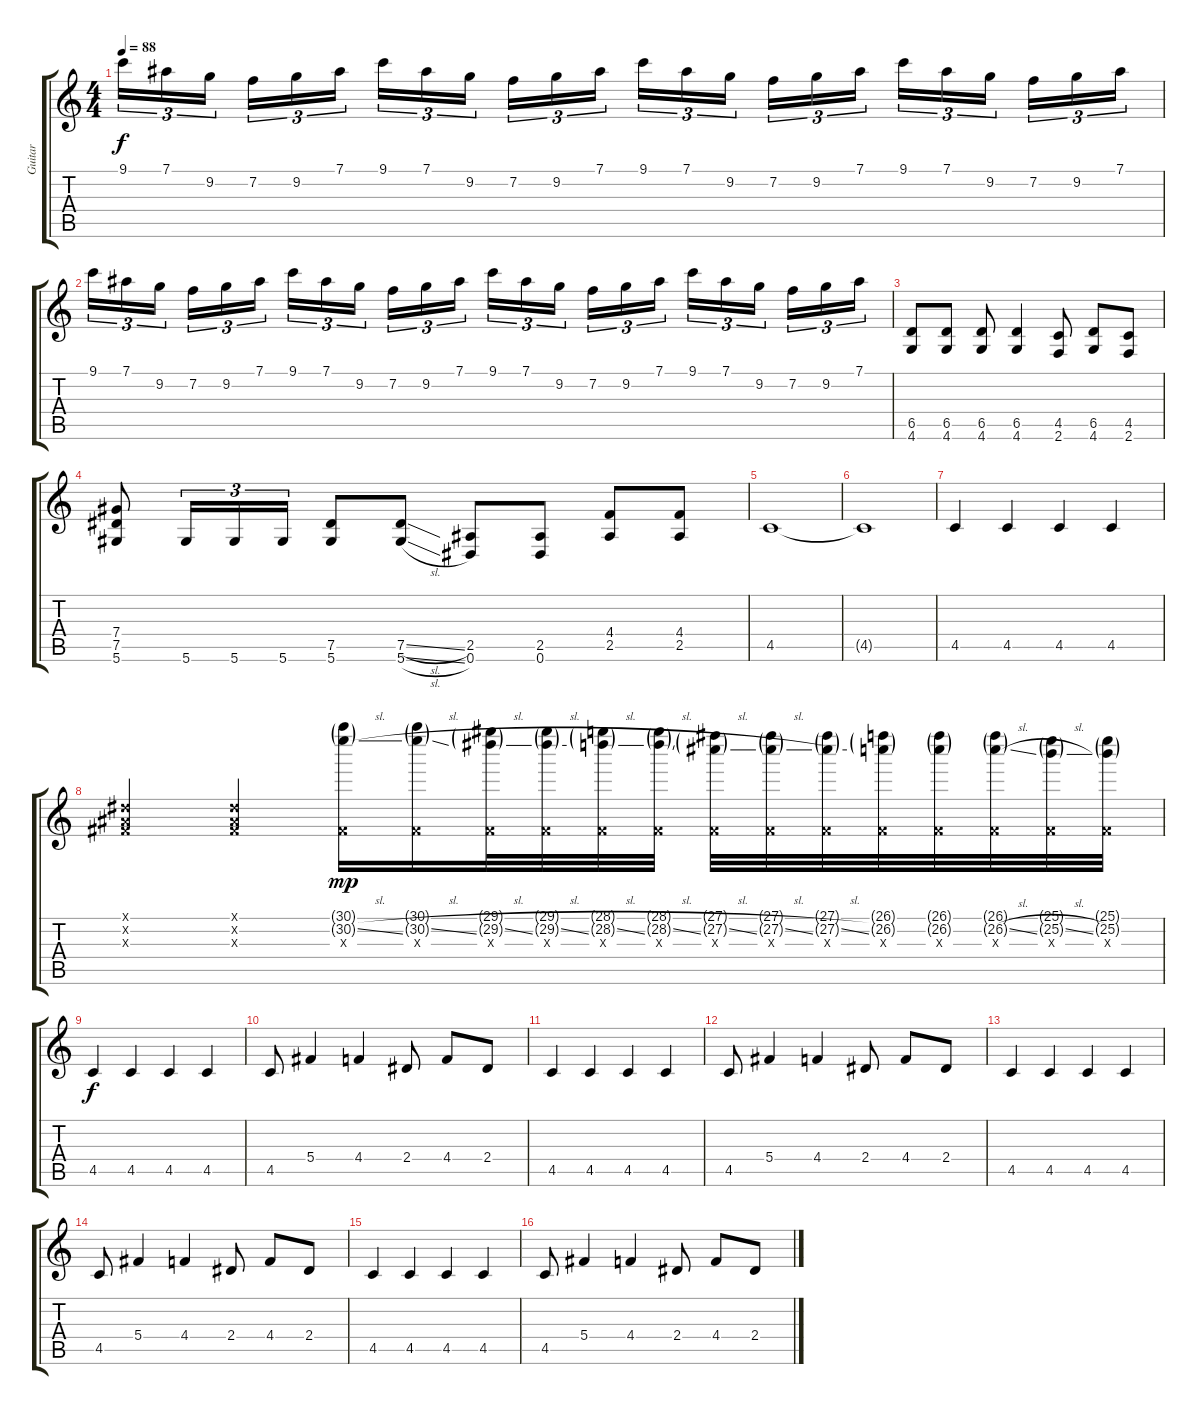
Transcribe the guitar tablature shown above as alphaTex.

\track ("Guitar" "Guitar") {instrument overdrivenguitar}
\staff {score tabs}
\tuning (Eb4 Bb3 Gb3 Db3 Ab2 Eb2) {hide}
\ts (4 4)
\tempo 88
\clef g2
\ks c
9.1.16{tu (3 2) dy f} 7.1.16{tu (3 2)} 9.2.16{tu (3 2)} 7.2.16{tu (3 2)} 9.2.16{tu (3 2)} 7.1.16{tu (3 2)} 9.1.16{tu (3 2)} 7.1.16{tu (3 2)} 9.2.16{tu (3 2)} 7.2.16{tu (3 2)} 9.2.16{tu (3 2)} 7.1.16{tu (3 2)} 9.1.16{tu (3 2)} 7.1.16{tu (3 2)} 9.2.16{tu (3 2)} 7.2.16{tu (3 2)} 9.2.16{tu (3 2)} 7.1.16{tu (3 2)} 9.1.16{tu (3 2)} 7.1.16{tu (3 2)} 9.2.16{tu (3 2)} 7.2.16{tu (3 2)} 9.2.16{tu (3 2)} 7.1.16{tu (3 2)} |
9.1.16{tu (3 2)} 7.1.16{tu (3 2)} 9.2.16{tu (3 2)} 7.2.16{tu (3 2)} 9.2.16{tu (3 2)} 7.1.16{tu (3 2)} 9.1.16{tu (3 2)} 7.1.16{tu (3 2)} 9.2.16{tu (3 2)} 7.2.16{tu (3 2)} 9.2.16{tu (3 2)} 7.1.16{tu (3 2)} 9.1.16{tu (3 2)} 7.1.16{tu (3 2)} 9.2.16{tu (3 2)} 7.2.16{tu (3 2)} 9.2.16{tu (3 2)} 7.1.16{tu (3 2)} 9.1.16{tu (3 2)} 7.1.16{tu (3 2)} 9.2.16{tu (3 2)} 7.2.16{tu (3 2)} 9.2.16{tu (3 2)} 7.1.16{tu (3 2)} |
(6.5 4.6).8 (6.5 4.6).8 (6.5 4.6).8 (6.5 4.6).4 (4.5 2.6).8 (6.5 4.6).8 (4.5 2.6).8 |
(7.4 7.5 5.6).8 5.6.16{tu (3 2)} 5.6.16{tu (3 2)} 5.6.16{tu (3 2)} (7.5 5.6).8 (7.5{sl} 5.6{sl}).8 (2.5 0.6).8 (2.5 0.6).8 (4.4 2.5).8 (4.4 2.5).8 |
4.5.1 |
4.5{t}.1 |
4.5.4 4.5.4 4.5.4 4.5.4 |
(0.1{x} 0.2{x} 0.3{x}).4 (0.1{x} 0.2{x} 0.3{x}).4 (30.1{g} 30.2{sl g} 0.3{x}).16{dy mp} (30.1{g} 30.2{sl g} 0.3{x}).16 (29.1{g} 29.2{sl g} 0.3{x}).32 (29.1{g} 29.2{sl g} 0.3{x}).32 (28.1{g} 28.2{sl g} 0.3{x}).32 (28.1{g} 28.2{sl g} 0.3{x}).32 (27.1{g} 27.2{sl g} 0.3{x}).32 (27.1{g} 27.2{sl g} 0.3{x}).32 (27.1{g} 27.2{sl g} 0.3{x}).32 (26.1{g} 26.2{g} 0.3{x}).32 (26.1{g} 26.2{g} 0.3{x}).32 (26.1{g} 26.2{sl g} 0.3{x}).32 (25.1{g} 25.2{sl g} 0.3{x}).32 (25.1{g} 25.2{g} 0.3{x}).32 |
4.5.4{dy f} 4.5.4 4.5.4 4.5.4 |
4.5.8 5.4.4 4.4.4 2.4.8 4.4.8 2.4.8 |
4.5.4 4.5.4 4.5.4 4.5.4 |
4.5.8 5.4.4 4.4.4 2.4.8 4.4.8 2.4.8 |
4.5.4 4.5.4 4.5.4 4.5.4 |
4.5.8 5.4.4 4.4.4 2.4.8 4.4.8 2.4.8 |
4.5.4 4.5.4 4.5.4 4.5.4 |
4.5.8 5.4.4 4.4.4 2.4.8 4.4.8 2.4.8
